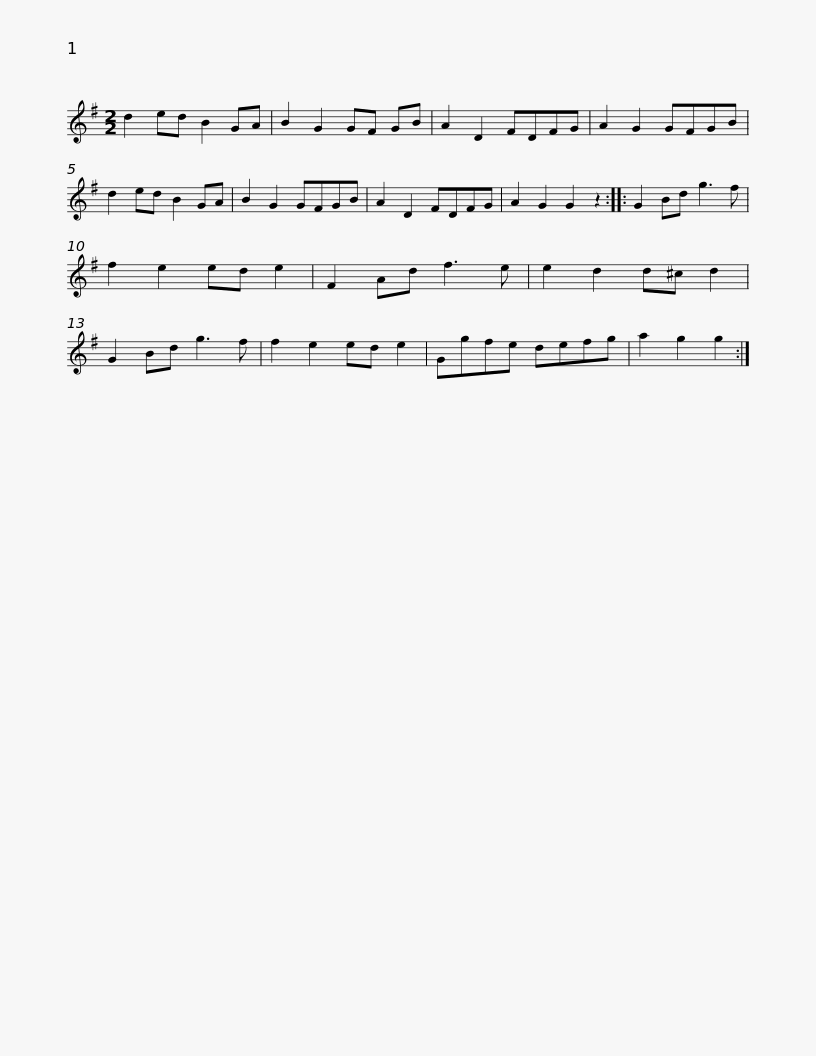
X:1
L:1/8
M:2/2
I:linebreak $
K:G
V:1 treble
V:1
 d2 ed B2 GA | B2 G2 GF GB | A2 D2 FDFG | A2 G2 GFGB | d2 ed B2 GA | %5
 B2 G2 GFGB | A2 D2 FDFG |$ A2 G2 G2 z2 :: G2 Bd g3 f | f2 e2 ed e2 | %10
 F2 Ad f3 e | e2 d2 d^c d2 | G2 Bd g3 f | f2 e2 ed e2 |$ Ggfe defg | %15
 a2 g2 g2 :| %16
